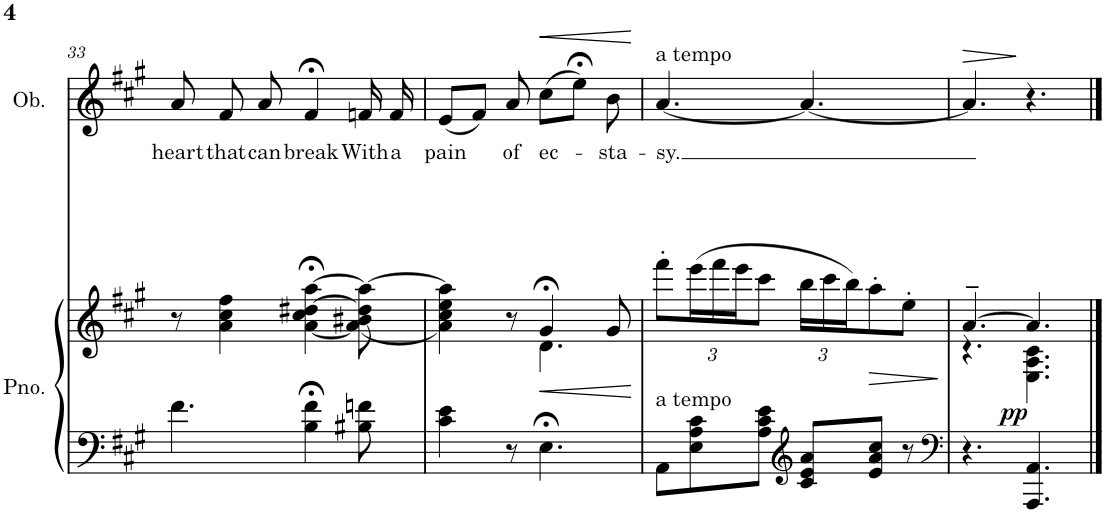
**kern	**kern	**dynam	**kern	**text	**dynam
*part2	*part2	*part2	*part1	*part1	*part1
*staff3	*staff2	*staff2/3	*staff1	*staff1	*staff1
*I"Piano	*	*	*I"Oboe	*	*
*I'Pno.	*	*	*I'Ob.	*	*
!!LO:PB:g=z
*clefF4	*clefG2	*	*clefG2	*	*
*k[f#c#g#]	*k[f#c#g#]	*	*k[f#c#g#]	*	*
*M6/8	*M6/8	*	*M6/8	*	*
=33	=33	=33	=33	=33	=33
!	!	!	!	!LO:LY:b	!
4.f#\	8r	.	8a/	heart	.
!	!	!	!	!LO:LY:b	!
.	4a\ 4cc#\ 4ff#\	.	8f#/	that	.
!	!	!	!	!LO:LY:b	!
.	.	.	8a/	can	.
!	!	!	!	!LO:LY:b	!
4B\;< 4f#\;<	[4a\;< 4cc#\;< [4dd#X\;< [4aa\;<	.	4f#;</	break	.
!	!	!	!	!LO:LY:b	!
8B#X\ 8fn\	8a\_ 8b#X\ 8dd#\] 8aa\_	.	16fn/	With	.
!	!	!	!	!LO:LY:b	!
.	.	.	16f/	a	.
=34	=34	=34	=34	=34	=34
*	*^	*	*	*	*
!	!	!	!	!	!LO:LY:b	!
4c#\ 4e\	4a\] 4cc#\ 4ee\ 4aa\]	4.ryy	.	(8e/L	pain	.
.	.	.	.	8f#/J)	.	.
!	!	!	!	!	!LO:LY:b	!
8r	8r	.	.	8a/	of	.
!	!	!	!LO:HP:b	!	!LO:LY:b	!LO:HP:b
4.E;<\	4g#;</	4.d\	<	(8cc#\L	ec-	<
.	.	.	.	8ee;<\J)	.	.
!	!	!	!	!	!LO:LY:b	!
.	8g#/	.	.	8b\	-sta-	.
*	*v	*v	*	*	*	*
.	.	[	.	.	[
=35	=35	=35	=35	=35	=35
!	!	!	!LO:TX:a:t=a tempo	!	!
!LO:TX:a:t=a tempo	!	!	!	!	!
!	!	!	!	!LO:LY:b	!
8AA\L	8fff#'\L	.	[4.a/	-sy.	.
*	*Xbrackettup	*	*	*	*
8E\ 8A\ 8c#\	(24eee\L	.	.	.	.
.	24fff#\	.	.	.	.
.	24eee\J	.	.	.	.
8A\ 8c#\ 8e\J	8ccc#\J	.	.	.	.
*clefG2	*	*	*	*	*
8c#/ 8e/ 8a/L	24bb\LL	.	4.a/_	.	.
.	24ccc#\	.	.	.	.
.	24bb\J)	.	.	.	.
!	!	!LO:HP:b	!	!	!
8e/ 8a/ 8cc#/J	8aa'\	>	.	.	.
8r	8ee'\J	.	.	.	.
.	.	]	.	.	.
=36	=36	=36	=36	=36	=36
*clefF4	*	*	*	*	*
*	*^	*	*	*	*
!	!	!	!	!	!	!LO:HP:b
*	*	*^	*	*	*	*
4.r	[4.a~/	4.r	4ryy	.	4.a/]	.	>
.	.	.	16ryy	.	.	.	.
!	!	!	!	!LO:DY:b	!	!	!
.	.	.	4..ryy	pp	.	.	.
4.AAA/ 4.AA/	4.a/]	4.E\ 4.A\ 4.c#\	.	.	4.r	.	]
*	*v	*v	*v	*	*	*	*
==	==	==	==	==	==
*-	*-	*-	*-	*-	*-
